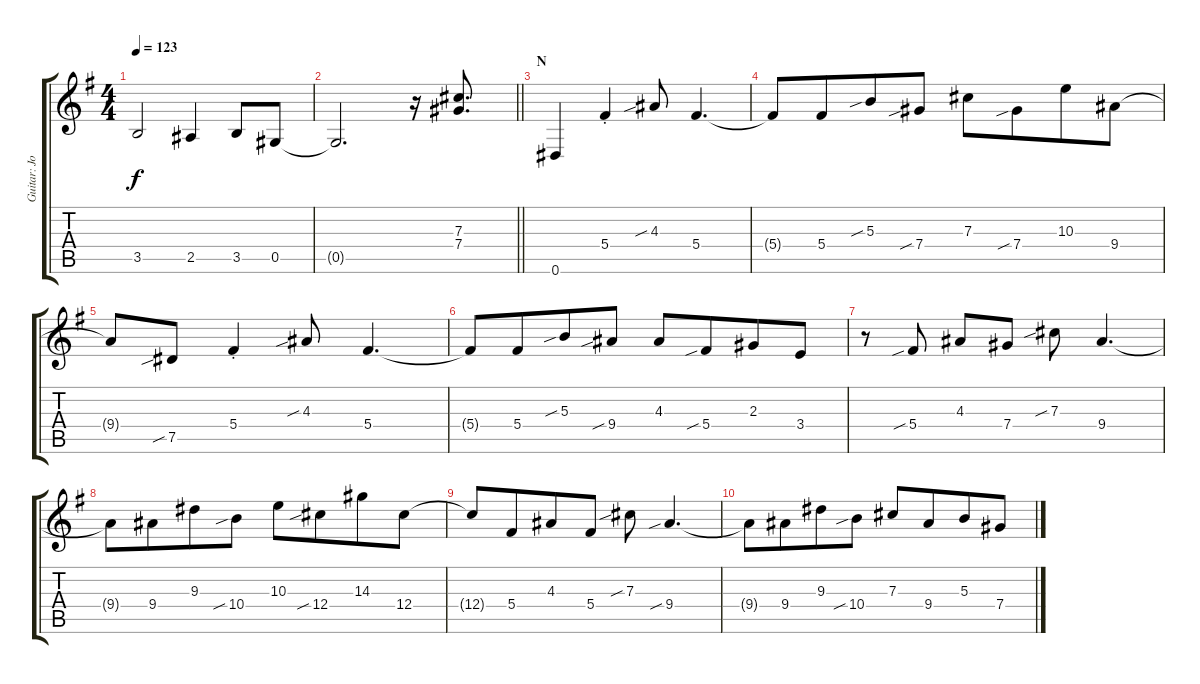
\track ("Guitar: Jon" "Guitar: Jo") {instrument distortionguitar}
\staff {score tabs}
\tuning (Eb4 Bb3 Gb3 Db3 Ab2 Eb2) {hide}
\ts (4 4)
\tempo 123
\clef g2
\ks g
3.5.2{dy f} 2.5.4 3.5.8 0.5.8 |
\barLineRight lightlight
0.5{t}.2{d} r.16 (7.3 7.4).8{d} |
\section ("" "N")
0.6.4 5.4{st}.4 4.3{sib}.8 5.4.4{d} |
5.4{t}.8 5.4.8{beam merge} 5.3{sib}.8 7.4{sib}.8 7.3.8 7.4{sib}.8{beam merge} 10.3.8 9.4.8 |
9.4{t}.8 7.5{sib}.8 5.4{st}.4 4.3{sib}.8 5.4.4{d} |
5.4{t}.8 5.4.8{beam merge} 5.3{sib}.8 9.4{sib}.8 4.3.8 5.4{sib}.8{beam merge} 2.3.8 3.4.8 |
r.8 5.4{sib}.8 4.3.8 7.4.8 7.3{sib}.8 9.4.4{d} |
9.4{t}.8 9.4.8{beam merge} 9.3.8 10.4{sib}.8 10.3.8 12.4{sib}.8{beam merge} 14.3.8 12.4.8 |
12.4{t}.8 5.4.8{beam merge} 4.3.8 5.4.8 7.3{sib}.8 9.4{sib}.4{d} |
9.4{t}.8 9.4.8{beam merge} 9.3.8 10.4{sib}.8 7.3.8 9.4.8{beam merge} 5.3.8 7.4.8
